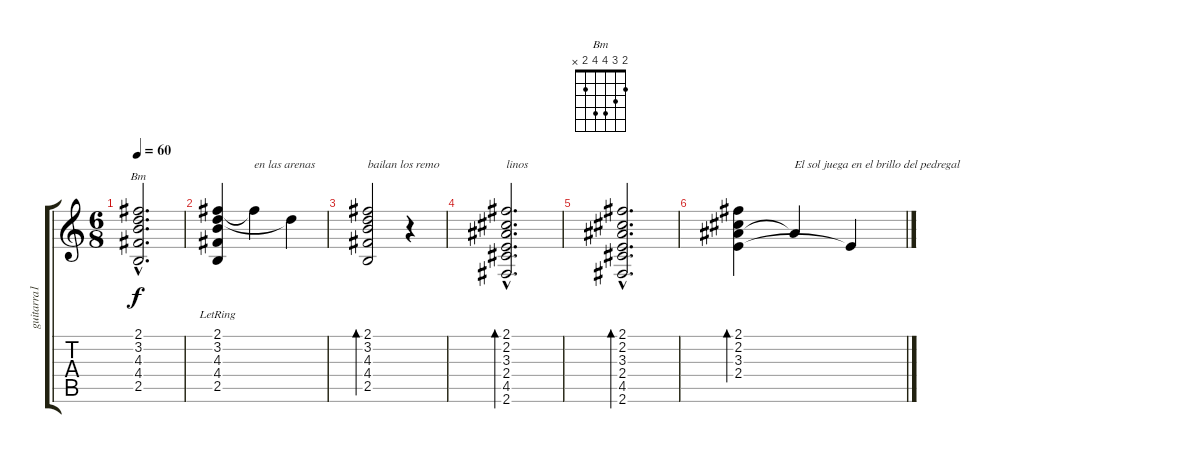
\track ("guitarra1" "guitarra1") {instrument electricguitarjazz}
\staff {score tabs}
\tuning (E4 B3 G3 D3 A2 E2) {hide}
\chord ("Bm" 2 3 4 4 2 x)
\ts (6 8)
\tempo 60
\clef g2
\ks c
(2.1{hac} 3.2{hac} 4.3{hac} 4.4{hac} 2.5{hac}).2{d ch "Bm" dy f} |
(2.1{lr} 3.2 4.3 4.4 2.5).4 2.1{t}.4{txt "en las arenas"} 3.2{t}.4 |
(2.1 3.2 4.3 4.4 2.5).2{bd 120 txt "bailan los remo"} r.4 |
(2.1{hac} 2.2{hac} 3.3{hac} 2.4{hac} 4.5{hac} 2.6{hac}).2{d bd 120 txt "linos"} |
(2.1{hac} 2.2{hac} 3.3{hac} 2.4{hac} 4.5{hac} 2.6{hac}).2{d bd 120} |
(2.1 2.2 3.3 2.4).4{bd 120} 3.3{t}.4{txt "El sol juega en el brillo del pedregal"} 2.4{t}.4
